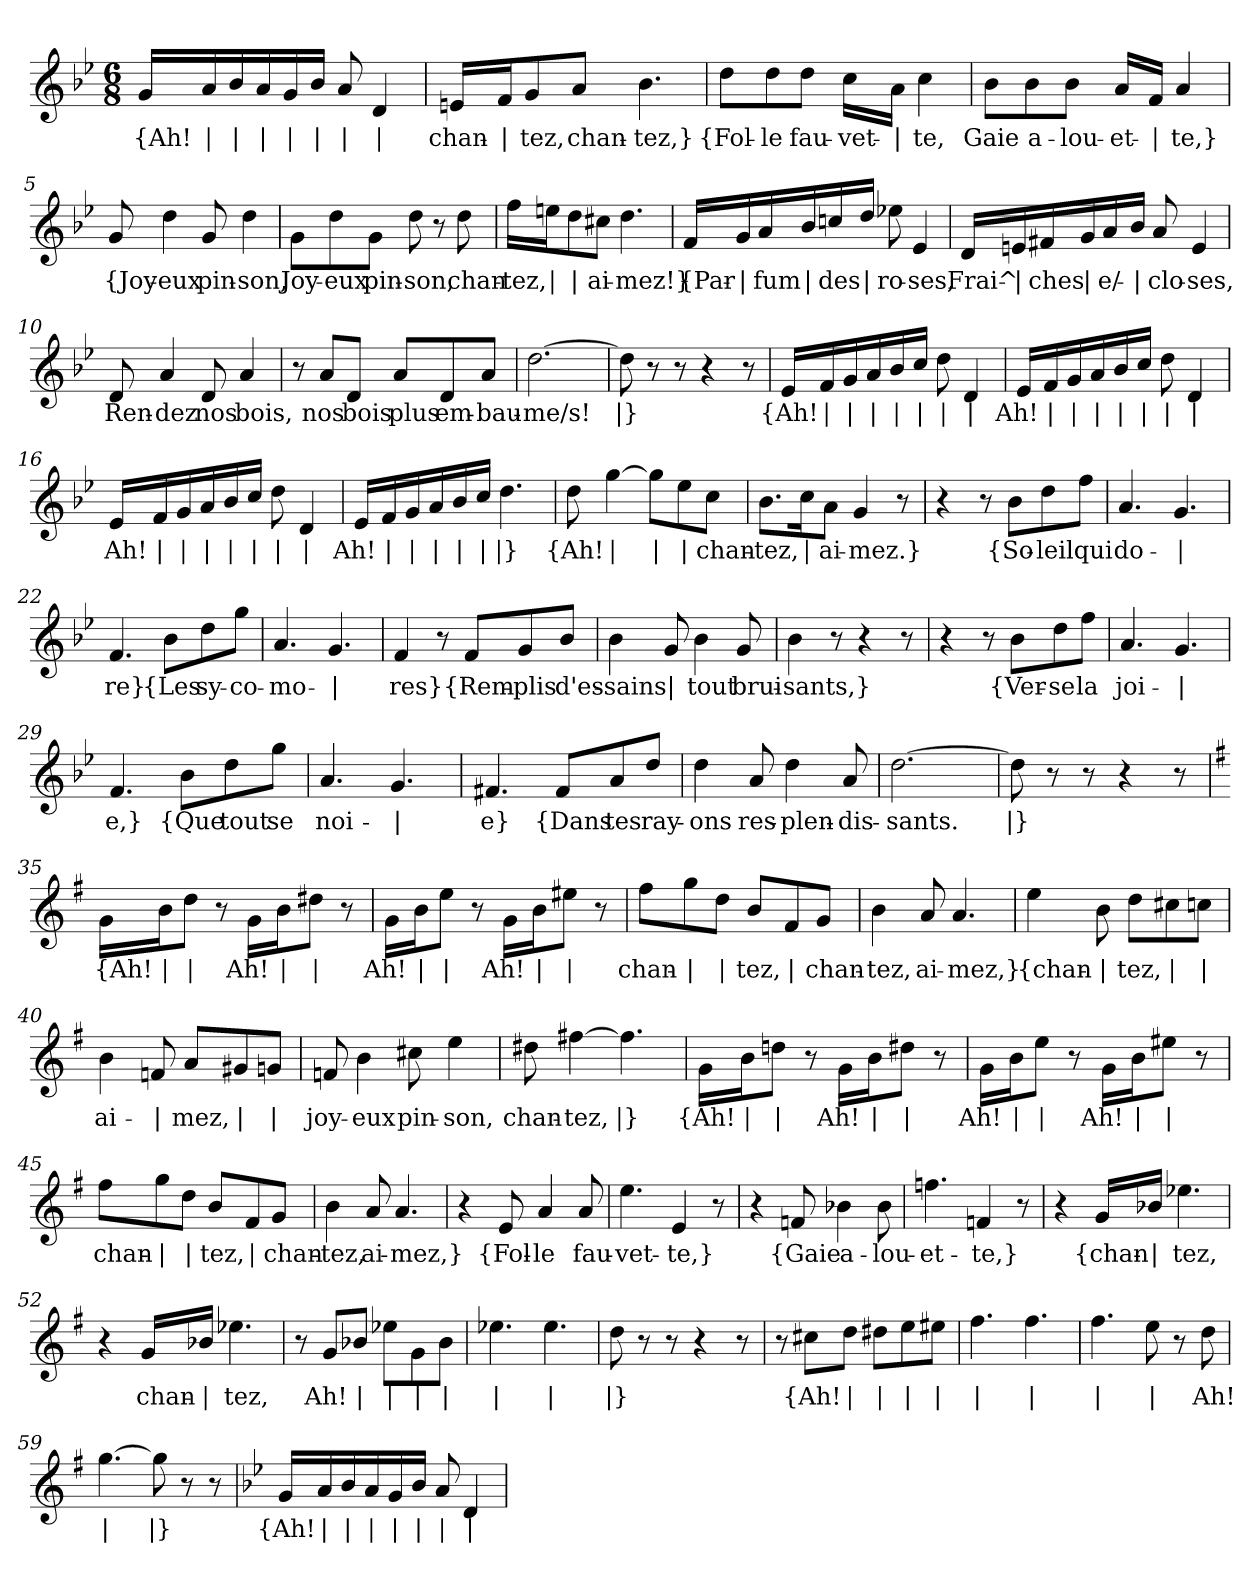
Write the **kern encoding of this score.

**kern	**text
*part1	*part1
*staff1	*staff1
*clefG2	*
*k[b-e-]	*
*M6/8	*
=1	=1
!	!LO:LY:b
16g/LL	{Ah!
!	!LO:LY:b
16a/	|
!	!LO:LY:b
16b-/	|
!	!LO:LY:b
16a/	|
!	!LO:LY:b
16g/	|
!	!LO:LY:b
16b-/JJ	|
!	!LO:LY:b
8a/	|
!	!LO:LY:b
4d/	|
=2	=2
!	!LO:LY:b
16en/LL	chan-
!	!LO:LY:b
16f/J	|
!	!LO:LY:b
8g/	-tez,
!	!LO:LY:b
8a/J	chan-
!	!LO:LY:b
4.b-\	-tez,}
=3	=3
!	!LO:LY:b
8dd\L	{Fol-
!	!LO:LY:b
8dd\	-le
!	!LO:LY:b
8dd\J	fau-
!	!LO:LY:b
16cc\LL	-vet-
!	!LO:LY:b
16a\JJ	|
!	!LO:LY:b
4cc\	-te,
=4	=4
!	!LO:LY:b
8b-\L	Gaie
!	!LO:LY:b
8b-\	a-
!	!LO:LY:b
8b-\J	-lou-
!	!LO:LY:b
16a/LL	-et-
!	!LO:LY:b
16f/JJ	|
!	!LO:LY:b
4a/	-te,}
!!LO:LB:g=z
=5	=5
!	!LO:LY:b
8g/	{Joy-
!	!LO:LY:b
4dd\	-eux
!	!LO:LY:b
8g/	pin-
!	!LO:LY:b
4dd\	-son,
=6	=6
!	!LO:LY:b
8g\L	Joy-
!	!LO:LY:b
8dd\	-eux
!	!LO:LY:b
8g\J	pin-
!	!LO:LY:b
8dd\	-son,
8r	.
!	!LO:LY:b
8dd\	chan-
=7	=7
!	!LO:LY:b
16ff\LL	-tez,
!	!LO:LY:b
16een\J	|
!	!LO:LY:b
8dd\	|
!	!LO:LY:b
8cc#X\J	ai-
!	!LO:LY:b
4.dd\	-mez!}
=8	=8
!	!LO:LY:b
16f/LL	{Par-
!	!LO:LY:b
16g/	|
!	!LO:LY:b
16a/	-fum
!	!LO:LY:b
16b-/	|
!	!LO:LY:b
16ccn/	des
!	!LO:LY:b
16dd/JJ	|
!	!LO:LY:b
8ee-X\	ro-
!	!LO:LY:b
4e-/	-ses,
!!LO:LB:g=z
=9	=9
!	!LO:LY:b
16d/LL	Frai^-
!	!LO:LY:b
16en/	|
!	!LO:LY:b
16f#X/	-ches
!	!LO:LY:b
16g/	|
!	!LO:LY:b
16a/	e/-
!	!LO:LY:b
16b-/JJ	|
!	!LO:LY:b
8a/	-clo-
!	!LO:LY:b
4e/	-ses,
=10	=10
!	!LO:LY:b
8d/	Ren-
!	!LO:LY:b
4a/	-dez
!	!LO:LY:b
8d/	nos
!	!LO:LY:b
4a/	bois,
=11	=11
8r	.
!	!LO:LY:b
8a/L	nos
!	!LO:LY:b
8d/J	bois
!	!LO:LY:b
8a/L	plus
!	!LO:LY:b
8d/	em-
!	!LO:LY:b
8a/J	-bau-
=12	=12
!	!LO:LY:b
[2.dd\	-me/s!
=13	=13
!	!LO:LY:b
8dd\]	|}
8r	.
8r	.
4r	.
8r	.
!!LO:LB:g=z
=14	=14
!	!LO:LY:b
16e-/LL	{Ah!
!	!LO:LY:b
16f/	|
!	!LO:LY:b
16g/	|
!	!LO:LY:b
16a/	|
!	!LO:LY:b
16b-/	|
!	!LO:LY:b
16cc/JJ	|
!	!LO:LY:b
8dd\	|
!	!LO:LY:b
4d/	|
=15	=15
!	!LO:LY:b
16e-/LL	Ah!
!	!LO:LY:b
16f/	|
!	!LO:LY:b
16g/	|
!	!LO:LY:b
16a/	|
!	!LO:LY:b
16b-/	|
!	!LO:LY:b
16cc/JJ	|
!	!LO:LY:b
8dd\	|
!	!LO:LY:b
4d/	|
=16	=16
!	!LO:LY:b
16e-/LL	Ah!
!	!LO:LY:b
16f/	|
!	!LO:LY:b
16g/	|
!	!LO:LY:b
16a/	|
!	!LO:LY:b
16b-/	|
!	!LO:LY:b
16cc/JJ	|
!	!LO:LY:b
8dd\	|
!	!LO:LY:b
4d/	|
=17	=17
!	!LO:LY:b
16e-/LL	Ah!
!	!LO:LY:b
16f/	|
!	!LO:LY:b
16g/	|
!	!LO:LY:b
16a/	|
!	!LO:LY:b
16b-/	|
!	!LO:LY:b
16cc/JJ	|
!	!LO:LY:b
4.dd\	|}
=18	=18
!	!LO:LY:b
8dd\	{Ah!
!	!LO:LY:b
[4gg\	|
!	!LO:LY:b
8gg\L]	|
!	!LO:LY:b
8ee-\	|
!	!LO:LY:b
8cc\J	chan-
!!LO:LB:g=z
=19	=19
!	!LO:LY:b
8.b-\L	-tez,
!	!LO:LY:b
16cc\K	|
!	!LO:LY:b
8a\J	ai-
!	!LO:LY:b
4g/	-mez.}
8r	.
=20	=20
4r	.
8r	.
!	!LO:LY:b
8b-\L	{So-
!	!LO:LY:b
8dd\	-leil
!	!LO:LY:b
8ff\J	qui
=21	=21
!	!LO:LY:b
4.a/	do-
!	!LO:LY:b
4.g/	|
=22	=22
!	!LO:LY:b
4.f/	-re}
!	!LO:LY:b
8b-\L	{Les
!	!LO:LY:b
8dd\	sy-
!	!LO:LY:b
8gg\J	-co-
=23	=23
!	!LO:LY:b
4.a/	-mo-
!	!LO:LY:b
4.g/	|
=24	=24
!	!LO:LY:b
4f/	-res}
8r	.
!	!LO:LY:b
8f/L	{Rem-
!	!LO:LY:b
8g/	-plis
!	!LO:LY:b
8b-/J	d'es-
!!LO:LB:g=z
=25	=25
!	!LO:LY:b
4b-\	-sains
!	!LO:LY:b
8g/	|
!	!LO:LY:b
4b-\	tout
!	!LO:LY:b
8g/	brui-
=26	=26
!	!LO:LY:b
4b-\	-sants,}
8r	.
4r	.
8r	.
=27	=27
4r	.
8r	.
!	!LO:LY:b
8b-\L	{Ver-
!	!LO:LY:b
8dd\	-se
!	!LO:LY:b
8ff\J	la
=28	=28
!	!LO:LY:b
4.a/	joi-
!	!LO:LY:b
4.g/	|
=29	=29
!	!LO:LY:b
4.f/	-e,}
!	!LO:LY:b
8b-\L	{Que
!	!LO:LY:b
8dd\	tout
!	!LO:LY:b
8gg\J	se
=30	=30
!	!LO:LY:b
4.a/	noi-
!	!LO:LY:b
4.g/	|
=31	=31
!	!LO:LY:b
4.f#X/	-e}
!	!LO:LY:b
8f#/L	{Dans
!	!LO:LY:b
8a/	tes
!	!LO:LY:b
8dd/J	ray-
!!LO:LB:g=z
=32	=32
!	!LO:LY:b
4dd\	-ons
!	!LO:LY:b
8a/	res-
!	!LO:LY:b
4dd\	-plen-
!	!LO:LY:b
8a/	-dis-
=33	=33
!	!LO:LY:b
[2.dd\	-sants.
=34	=34
!	!LO:LY:b
8dd\]	|}
8r	.
8r	.
4r	.
8r	.
=35	=35
*k[f#]	*
!	!LO:LY:b
16g\LL	{Ah!
!	!LO:LY:b
16b\J	|
!	!LO:LY:b
8dd\J	|
8r	.
!	!LO:LY:b
16g\LL	Ah!
!	!LO:LY:b
16b\J	|
!	!LO:LY:b
8dd#X\J	|
8r	.
=36	=36
!	!LO:LY:b
16g\LL	Ah!
!	!LO:LY:b
16b\J	|
!	!LO:LY:b
8ee\J	|
8r	.
!	!LO:LY:b
16g\LL	Ah!
!	!LO:LY:b
16b\J	|
!	!LO:LY:b
8ee#X\J	|
8r	.
!!LO:LB:g=z
=37	=37
!	!LO:LY:b
8ff#\L	chan-
!	!LO:LY:b
8gg\	|
!	!LO:LY:b
8dd\J	|
!	!LO:LY:b
8b/L	-tez,
!	!LO:LY:b
8f#/	|
!	!LO:LY:b
8g/J	chan-
=38	=38
!	!LO:LY:b
4b\	-tez,
!	!LO:LY:b
8a/	ai-
!	!LO:LY:b
4.a/	-mez,}
=39	=39
!	!LO:LY:b
4ee\	{chan-
!	!LO:LY:b
8b\	|
!	!LO:LY:b
8dd\L	tez,
!	!LO:LY:b
8cc#X\	|
!	!LO:LY:b
8ccn\J	|
=40	=40
!	!LO:LY:b
4b\	ai-
!	!LO:LY:b
8fn/	|
!	!LO:LY:b
8a/L	-mez,
!	!LO:LY:b
8g#X/	|
!	!LO:LY:b
8gn/J	|
=41	=41
!	!LO:LY:b
8fn/	joy-
!	!LO:LY:b
4b\	-eux
!	!LO:LY:b
8cc#X\	pin-
!	!LO:LY:b
4ee\	-son,
!!LO:LB:g=z
=42	=42
!	!LO:LY:b
8dd#X\	chan-
!	!LO:LY:b
[4ff#X\	-tez,
!	!LO:LY:b
4.ff#\]	|}
=43	=43
!	!LO:LY:b
16g\LL	{Ah!
!	!LO:LY:b
16b\J	|
!	!LO:LY:b
8ddn\J	|
8r	.
!	!LO:LY:b
16g\LL	Ah!
!	!LO:LY:b
16b\J	|
!	!LO:LY:b
8dd#X\J	|
8r	.
=44	=44
!	!LO:LY:b
16g\LL	Ah!
!	!LO:LY:b
16b\J	|
!	!LO:LY:b
8ee\J	|
8r	.
!	!LO:LY:b
16g\LL	Ah!
!	!LO:LY:b
16b\J	|
!	!LO:LY:b
8ee#X\J	|
8r	.
=45	=45
!	!LO:LY:b
8ff#\L	chan-
!	!LO:LY:b
8gg\	|
!	!LO:LY:b
8dd\J	|
!	!LO:LY:b
8b/L	-tez,
!	!LO:LY:b
8f#/	|
!	!LO:LY:b
8g/J	chan-
=46	=46
!	!LO:LY:b
4b\	-tez,
!	!LO:LY:b
8a/	ai-
!	!LO:LY:b
4.a/	-mez,}
!!LO:LB:g=z
=47	=47
4r	.
!	!LO:LY:b
8e/	{Fol-
!	!LO:LY:b
4a/	-le
!	!LO:LY:b
8a/	fau-
=48	=48
!	!LO:LY:b
4.ee\	-vet-
!	!LO:LY:b
4e/	-te,}
8r	.
=49	=49
4r	.
!	!LO:LY:b
8fn/	{Gaie
!	!LO:LY:b
4b-X\	a-
!	!LO:LY:b
8b-\	-lou-
=50	=50
!	!LO:LY:b
4.ffn\	-et-
!	!LO:LY:b
4fn/	-te,}
8r	.
=51	=51
4r	.
!	!LO:LY:b
16g/LL	{chan-
!	!LO:LY:b
16b-X/JJ	|
!	!LO:LY:b
4.ee-X\	-tez,
=52	=52
4r	.
!	!LO:LY:b
16g/LL	chan-
!	!LO:LY:b
16b-X/JJ	|
!	!LO:LY:b
4.ee-X\	-tez,
=53	=53
8r	.
!	!LO:LY:b
8g/L	Ah!
!	!LO:LY:b
8b-X/J	|
!	!LO:LY:b
8ee-X\L	|
!	!LO:LY:b
8g\	|
!	!LO:LY:b
8b-\J	|
!!LO:PB:g=z
=54	=54
!	!LO:LY:b
4.ee-X\	|
!	!LO:LY:b
4.ee-\	|
=55	=55
!	!LO:LY:b
8dd\	|}
8r	.
8r	.
4r	.
8r	.
=56	=56
8r	.
!	!LO:LY:b
8cc#X\L	{Ah!
!	!LO:LY:b
8dd\J	|
!	!LO:LY:b
8dd#X\L	|
!	!LO:LY:b
8ee\	|
!	!LO:LY:b
8ee#X\J	|
=57	=57
!	!LO:LY:b
4.ff#\	|
!	!LO:LY:b
4.ff#\	|
=58	=58
!	!LO:LY:b
4.ff#\	|
!	!LO:LY:b
8ee\	|
8r	.
!	!LO:LY:b
8dd\	Ah!
=59	=59
!	!LO:LY:b
[4.gg\	|
!	!LO:LY:b
8gg\]	|}
8r	.
8r	.
=60	=60
*k[b-e-]	*
!	!LO:LY:b
16g/LL	{Ah!
!	!LO:LY:b
16a/	|
!	!LO:LY:b
16b-/	|
!	!LO:LY:b
16a/	|
!	!LO:LY:b
16g/	|
!	!LO:LY:b
16b-/JJ	|
!	!LO:LY:b
8a/	|
!	!LO:LY:b
4d/	|
=	=
*-	*-
